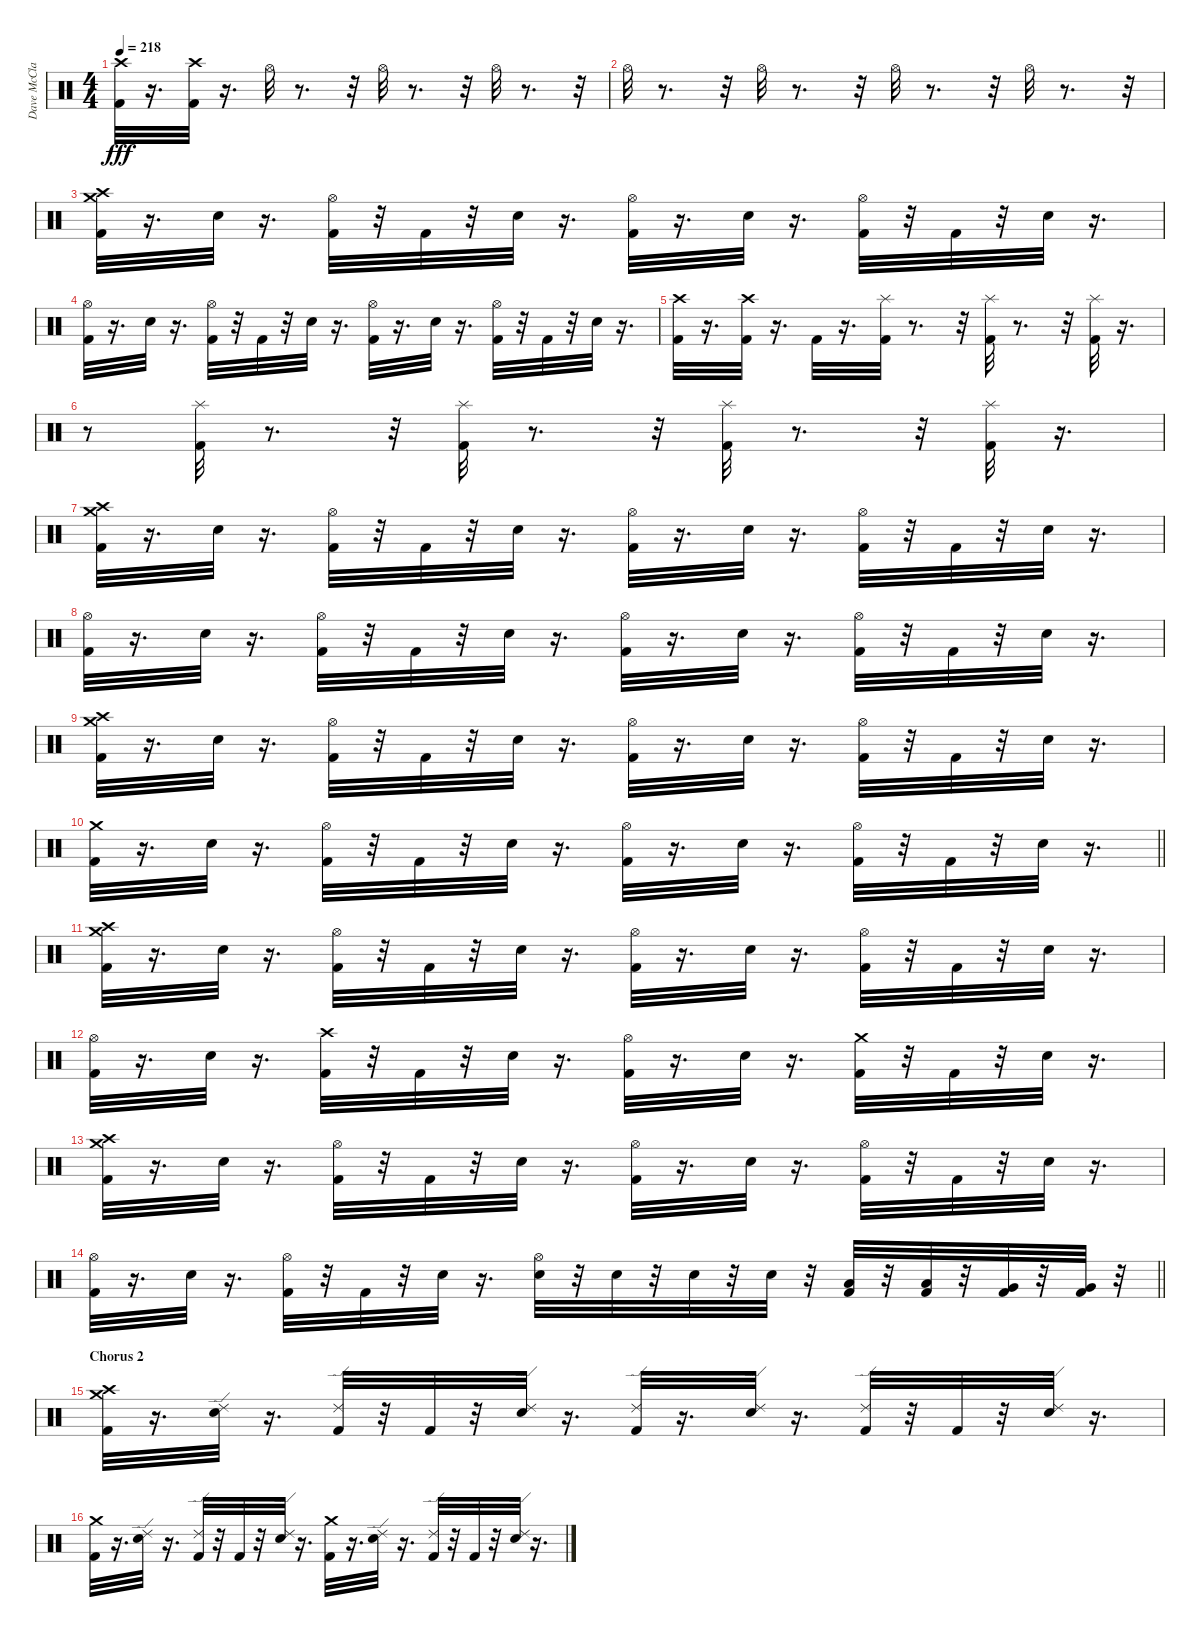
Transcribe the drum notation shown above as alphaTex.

\track ("Dave McClain" "Dave McCla") {instrument percussion}
\staff {score}
\articulation defaults
\ts (4 4)
\tempo 218
\clef neutral
\ks c
("Crash high (hit)" "Kick (hit) 2").32{dy fff} r.16{d} ("Crash high (hit)" "Kick (hit) 2").32 r.16{d} "Hi-Hat (open)".32 r.8{d} r.32 "Hi-Hat (open)".32 r.8{d} r.32 "Hi-Hat (open)".32 r.8{d} r.32 |
"Hi-Hat (open)".32 r.8{d} r.32 "Hi-Hat (open)".32 r.8{d} r.32 "Hi-Hat (open)".32 r.8{d} r.32 "Hi-Hat (open)".32 r.8{d} r.32 |
("Crash medium (hit)" "Crash high (hit)" "Kick (hit) 2").32 r.16{d} "Snare (hit) 2".32 r.16{d} ("Kick (hit) 2" "Hi-Hat (open)").32 r.32 "Kick (hit) 2".32 r.32 "Snare (hit) 2".32 r.16{d} ("Hi-Hat (open)" "Kick (hit) 2").32 r.16{d} "Snare (hit) 2".32 r.16{d} ("Hi-Hat (open)" "Kick (hit) 2").32 r.32 "Kick (hit) 2".32 r.32 "Snare (hit) 2".32 r.16{d} |
("Hi-Hat (open)" "Kick (hit) 2").32 r.16{d} "Snare (hit) 2".32 r.16{d} ("Hi-Hat (open)" "Kick (hit) 2").32 r.32 "Kick (hit) 2".32 r.32 "Snare (hit) 2".32 r.16{d} ("Hi-Hat (open)" "Kick (hit) 2").32 r.16{d} "Snare (hit) 2".32 r.16{d} ("Hi-Hat (open)" "Kick (hit) 2").32 r.32 "Kick (hit) 2".32 r.32 "Snare (hit) 2".32 r.16{d} |
("Crash high (hit)" "Kick (hit) 2").32 r.16{d} ("Crash high (hit)" "Kick (hit) 2").32 r.16{d} "Kick (hit) 2".32 r.16{d} ("Kick (hit) 2" "Splash (hit)").32 r.8{d} r.32 ("Kick (hit) 2" "Splash (hit)").32 r.8{d} r.32 ("Kick (hit) 2" "Splash (hit)").32 r.16{d} |
r.8 ("Kick (hit) 2" "Splash (hit)").32 r.8{d} r.32 ("Kick (hit) 2" "Splash (hit)").32 r.8{d} r.32 ("Kick (hit) 2" "Splash (hit)").32 r.8{d} r.32 ("Splash (hit)" "Kick (hit) 2").32 r.16{d} |
("Crash medium (hit)" "Crash high (hit)" "Kick (hit) 2").32 r.16{d} "Snare (hit) 2".32 r.16{d} ("Kick (hit) 2" "Hi-Hat (open)").32 r.32 "Kick (hit) 2".32 r.32 "Snare (hit) 2".32 r.16{d} ("Hi-Hat (open)" "Kick (hit) 2").32 r.16{d} "Snare (hit) 2".32 r.16{d} ("Hi-Hat (open)" "Kick (hit) 2").32 r.32 "Kick (hit) 2".32 r.32 "Snare (hit) 2".32 r.16{d} |
("Hi-Hat (open)" "Kick (hit) 2").32 r.16{d} "Snare (hit) 2".32 r.16{d} ("Hi-Hat (open)" "Kick (hit) 2").32 r.32 "Kick (hit) 2".32 r.32 "Snare (hit) 2".32 r.16{d} ("Hi-Hat (open)" "Kick (hit) 2").32 r.16{d} "Snare (hit) 2".32 r.16{d} ("Hi-Hat (open)" "Kick (hit) 2").32 r.32 "Kick (hit) 2".32 r.32 "Snare (hit) 2".32 r.16{d} |
("Crash medium (hit)" "Crash high (hit)" "Kick (hit) 2").32 r.16{d} "Snare (hit) 2".32 r.16{d} ("Kick (hit) 2" "Hi-Hat (open)").32 r.32 "Kick (hit) 2".32 r.32 "Snare (hit) 2".32 r.16{d} ("Hi-Hat (open)" "Kick (hit) 2").32 r.16{d} "Snare (hit) 2".32 r.16{d} ("Hi-Hat (open)" "Kick (hit) 2").32 r.32 "Kick (hit) 2".32 r.32 "Snare (hit) 2".32 r.16{d} |
\barLineRight lightlight
("Crash medium (hit)" "Kick (hit) 2").32 r.16{d} "Snare (hit) 2".32 r.16{d} ("Hi-Hat (open)" "Kick (hit) 2").32 r.32 "Kick (hit) 2".32 r.32 "Snare (hit) 2".32 r.16{d} ("Hi-Hat (open)" "Kick (hit) 2").32 r.16{d} "Snare (hit) 2".32 r.16{d} ("Hi-Hat (open)" "Kick (hit) 2").32 r.32 "Kick (hit) 2".32 r.32 "Snare (hit) 2".32 r.16{d} |
("Crash medium (hit)" "Crash high (hit)" "Kick (hit) 2").32 r.16{d} "Snare (hit) 2".32 r.16{d} ("Kick (hit) 2" "Hi-Hat (open)").32 r.32 "Kick (hit) 2".32 r.32 "Snare (hit) 2".32 r.16{d} ("Hi-Hat (open)" "Kick (hit) 2").32 r.16{d} "Snare (hit) 2".32 r.16{d} ("Hi-Hat (open)" "Kick (hit) 2").32 r.32 "Kick (hit) 2".32 r.32 "Snare (hit) 2".32 r.16{d} |
("Hi-Hat (open)" "Kick (hit) 2").32 r.16{d} "Snare (hit) 2".32 r.16{d} ("Crash high (hit)" "Kick (hit) 2").32 r.32 "Kick (hit) 2".32 r.32 "Snare (hit) 2".32 r.16{d} ("Hi-Hat (open)" "Kick (hit) 2").32 r.16{d} "Snare (hit) 2".32 r.16{d} ("Crash medium (hit)" "Kick (hit) 2").32 r.32 "Kick (hit) 2".32 r.32 "Snare (hit) 2".32 r.16{d} |
("Crash medium (hit)" "Crash high (hit)" "Kick (hit) 2").32 r.16{d} "Snare (hit) 2".32 r.16{d} ("Kick (hit) 2" "Hi-Hat (open)").32 r.32 "Kick (hit) 2".32 r.32 "Snare (hit) 2".32 r.16{d} ("Hi-Hat (open)" "Kick (hit) 2").32 r.16{d} "Snare (hit) 2".32 r.16{d} ("Hi-Hat (open)" "Kick (hit) 2").32 r.32 "Kick (hit) 2".32 r.32 "Snare (hit) 2".32 r.16{d} |
\barLineRight lightlight
("Hi-Hat (open)" "Kick (hit) 2").32 r.16{d} "Snare (hit) 2".32 r.16{d} ("Hi-Hat (open)" "Kick (hit) 2").32 r.32 "Kick (hit) 2".32 r.32 "Snare (hit) 2".32 r.16{d} ("Snare (hit) 2" "Hi-Hat (open)").32 r.32 "Snare (hit) 2".32 r.32 "Snare (hit) 2".32 r.32 "Snare (hit) 2".32 r.32 ("Low Tom (hit)" "Kick (hit) 2").32 r.32 ("Low Tom (hit)" "Kick (hit) 2").32 r.32 ("Very Low Tom (hit)" "Kick (hit) 2").32 r.32 ("Very Low Tom (hit)" "Kick (hit) 2").32 r.32 |
\section ("" "Chorus 2")
("Crash medium (hit)" "Crash high (hit)" "Kick (hit) 2").32 r.16{d} ("Ride (edge) 2" "Snare (hit) 2").32 r.16{d} ("Ride (edge) 2" "Kick (hit) 2").32 r.32 "Kick (hit) 2".32 r.32 ("Ride (edge) 2" "Snare (hit) 2").32 r.16{d} ("Ride (edge) 2" "Kick (hit) 2").32 r.16{d} ("Ride (edge) 2" "Snare (hit) 2").32 r.16{d} ("Ride (edge) 2" "Kick (hit) 2").32 r.32 "Kick (hit) 2".32 r.32 ("Ride (edge) 2" "Snare (hit) 2").32 r.16{d} |
("Crash medium (hit)" "Kick (hit) 2").32 r.16{d} ("Ride (edge) 2" "Snare (hit) 2").32 r.16{d} ("Ride (edge) 2" "Kick (hit) 2").32 r.32 "Kick (hit) 2".32 r.32 ("Ride (edge) 2" "Snare (hit) 2").32 r.16{d} ("Crash medium (hit)" "Kick (hit) 2").32 r.16{d} ("Ride (edge) 2" "Snare (hit) 2").32 r.16{d} ("Ride (edge) 2" "Kick (hit) 2").32 r.32 "Kick (hit) 2".32 r.32 ("Ride (edge) 2" "Snare (hit) 2").32 r.16{d}
